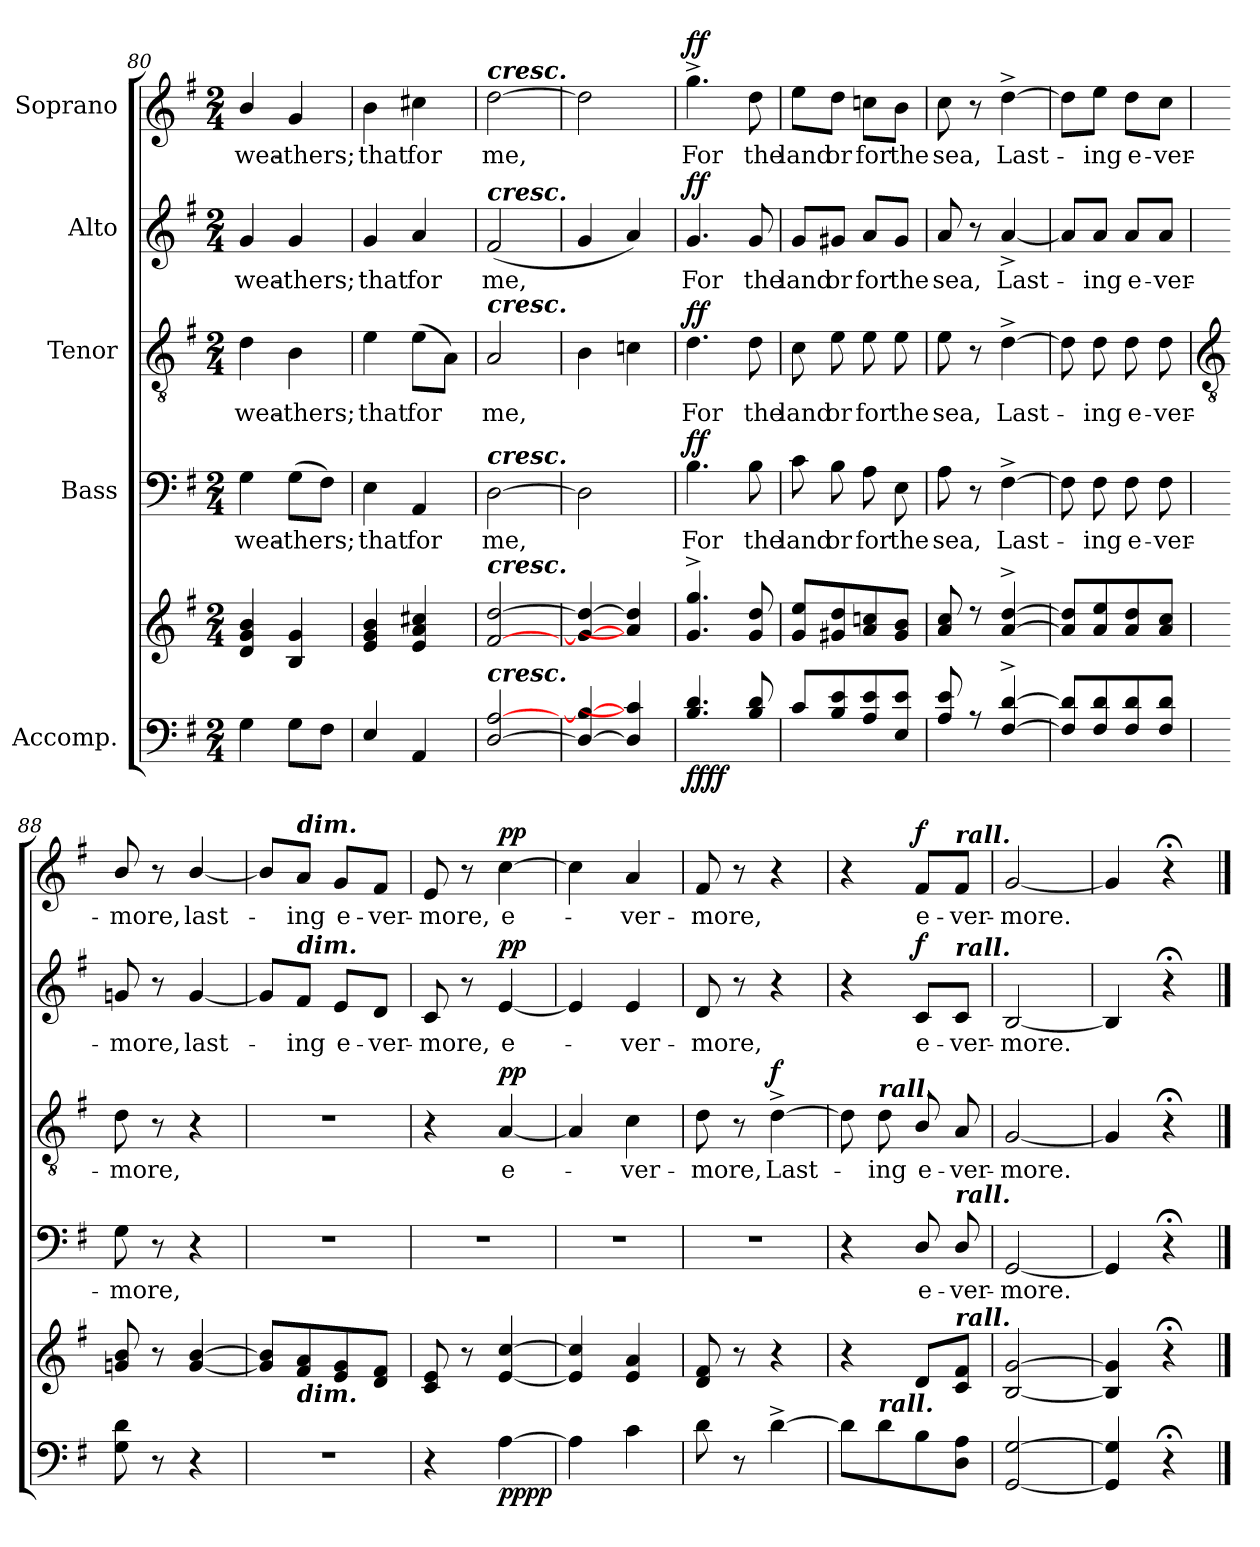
**kern	**kern	**dynam	**kern	**text	**dynam	**kern	**text	**dynam	**kern	**text	**dynam	**kern	**text	**dynam
*part5	*part5	*part5	*part4	*part4	*part4	*part3	*part3	*part3	*part2	*part2	*part2	*part1	*part1	*part1
*staff6	*staff5	*staff5/6	*staff4	*staff4	*staff4	*staff3	*staff3	*staff3	*staff2	*staff2	*staff2	*staff1	*staff1	*staff1
*I"Accomp.	*	*	*I"Bass	*	*	*I"Tenor	*	*	*I"Alto	*	*	*I"Soprano	*	*
*clefF4	*clefG2	*	*clefF4	*	*	*clefGv2	*	*	*clefG2	*	*	*clefG2	*	*
*k[f#]	*k[f#]	*	*k[f#]	*	*	*k[f#]	*	*	*k[f#]	*	*	*k[f#]	*	*
*G:	*G:	*	*G:	*	*	*G:	*	*	*G:	*	*	*G:	*	*
*M2/4	*M2/4	*	*M2/4	*	*	*M2/4	*	*	*M2/4	*	*	*M2/4	*	*
=80	=80	=80	=80	=80	=80	=80	=80	=80	=80	=80	=80	=80	=80	=80
*^	*^	*	*	*	*	*	*	*	*	*	*	*	*	*
!	!	!	!LO:N:vis=1	!	!	!LO:LY:b	!	!	!LO:LY:b	!	!	!LO:LY:b	!	!	!LO:LY:b	!
4ryy	4G\	4d/ 4g/ 4b/	2ryy	.	4G	wea-	.	4d	wea-	.	4g	wea-	.	4b/	wea-	.
!	!	!	!	!	!	!LO:LY:b	!	!	!LO:LY:b	!	!	!LO:LY:b	!	!	!LO:LY:b	!
4ryy	8G\L	4B 4g	.	.	(>8GL	-thers;	.	4B	-thers;	.	4g	-thers;	.	4g	-thers;	.
.	8F#\J	.	.	.	8F#J)	.	.	.	.	.	.	.	.	.	.	.
=81	=81	=81	=81	=81	=81	=81	=81	=81	=81	=81	=81	=81	=81	=81	=81	=81
!LO:N:vis=1	!	!	!LO:N:vis=1	!	!	!LO:LY:b	!	!	!LO:LY:b	!	!	!LO:LY:b	!	!	!LO:LY:b	!
2ryy	4E/	4e 4g 4b	2ryy	.	4E	that	.	4e	that	.	4g	that	.	4b	that	.
!	!	!	!	!	!	!LO:LY:b	!	!	!LO:LY:b	!	!	!LO:LY:b	!	!	!LO:LY:b	!
.	4AA/	4e 4a 4cc#X	.	.	4AA	for	.	(8eL	for	.	4a	for	.	4cc#X	for	.
.	.	.	.	.	.	.	.	8AJ)	.	.	.	.	.	.	.	.
=82	=82	=82	=82	=82	=82	=82	=82	=82	=82	=82	=82	=82	=82	=82	=82	=82
!	!	!	!	!	!	!	!	!	!	!	!	!	!	!LO:TX:a:Bi:t=cresc.	!	!
!	!	!	!	!	!	!	!	!	!	!	!LO:TX:a:Bi:t=cresc.	!	!	!	!	!
!	!	!	!	!	!	!	!	!LO:TX:a:Bi:t=cresc.	!	!	!	!	!	!	!	!
!	!	!	!	!	!LO:TX:a:Bi:t=cresc.	!	!	!	!	!	!	!	!	!	!	!
!	!	!LO:TX:a:Bi:t=cresc.	!	!	!	!	!	!	!	!	!	!	!	!	!	!
!LO:TX:a:Bi:t=cresc.	!	!	!	!	!	!	!	!	!	!	!	!	!	!	!	!
!	!LO:N:vis=1	!	!LO:N:vis=1	!	!	!LO:LY:b	!	!	!LO:LY:b	!	!	!LO:LY:b	!	!	!LO:LY:b	!
[2D [2A	2ryy	[2f# [2dd	2ryy	.	[2D	me,	.	2A	me,	.	(<2f#	me,	.	[2dd	me,	.
=83	=83	=83	=83	=83	=83	=83	=83	=83	=83	=83	=83	=83	=83	=83	=83	=83
!	!LO:N:vis=1	!	!LO:N:vis=1	!	!	!	!	!	!	!	!	!	!	!	!	!
4D_ 4B_	2ryy	4g_ 4dd_	2ryy	.	2D]	.	.	4B	.	.	4g	.	.	2dd]	.	.
4D] 4cn]	.	4a] 4dd]	.	.	.	.	.	4cn	.	.	4a)	.	.	.	.	.
=84	=84	=84	=84	=84	=84	=84	=84	=84	=84	=84	=84	=84	=84	=84	=84	=84
!	!LO:N:vis=1	!	!LO:N:vis=1	!LO:DY:b=2	!	!LO:LY:b	!	!	!LO:LY:b	!	!	!LO:LY:b	!	!	!LO:LY:b	!
!	!	!	!	!LO:DY:n=1:b	!	!	!LO:DY:b	!	!	!LO:DY:b	!	!	!LO:DY:b	!	!	!LO:DY:b
4.B 4.d	2ryy	4.g^ 4.gg^	2ryy	ff ff	4.B	For	ff	4.d	For	ff	4.g	For	ff	4.gg^	For	ff
!	!	!	!	!	!	!LO:LY:b	!	!	!LO:LY:b	!	!	!LO:LY:b	!	!	!LO:LY:b	!
8B 8d	.	8g 8dd	.	.	8B	the	.	8d	the	.	8g	the	.	8dd	the	.
=85	=85	=85	=85	=85	=85	=85	=85	=85	=85	=85	=85	=85	=85	=85	=85	=85
!	!LO:N:vis=1	!	!LO:N:vis=1	!	!	!LO:LY:b	!	!	!LO:LY:b	!	!	!LO:LY:b	!	!	!LO:LY:b	!
8cL	2ryy	8g 8eeL	2ryy	.	8c	land	.	8c	land	.	8g/L	land	.	8ee\L	land	.
!	!	!	!	!	!	!LO:LY:b	!	!	!LO:LY:b	!	!	!LO:LY:b	!	!	!LO:LY:b	!
8B 8e	.	8g#X 8dd	.	.	8B	or	.	8e	or	.	8g#X/J	or	.	8dd\J	or	.
!	!	!	!	!	!	!LO:LY:b	!	!	!LO:LY:b	!	!	!LO:LY:b	!	!	!LO:LY:b	!
8A 8e	.	8a 8ccn	.	.	8A	for	.	8e	for	.	8a/L	for	.	8ccn\L	for	.
!	!	!	!	!	!	!LO:LY:b	!	!	!LO:LY:b	!	!	!LO:LY:b	!	!	!LO:LY:b	!
8E 8eJ	.	8g# 8bJ	.	.	8E	the	.	8e	the	.	8g#/J	the	.	8b\J	the	.
=86	=86	=86	=86	=86	=86	=86	=86	=86	=86	=86	=86	=86	=86	=86	=86	=86
!	!LO:N:vis=1	!	!LO:N:vis=1	!	!	!LO:LY:b	!	!	!LO:LY:b	!	!	!LO:LY:b	!	!	!LO:LY:b	!
8A 8e	2ryy	8a 8cc	2ryy	.	8A	sea,	.	8e	sea,	.	8a	sea,	.	8cc	sea,	.
8r	.	8r	.	.	8r	.	.	8r	.	.	8r	.	.	8r	.	.
!	!	!	!	!	!	!LO:LY:b	!	!	!LO:LY:b	!	!	!LO:LY:b	!	!	!LO:LY:b	!
[4F#^ [4d^	.	[4a^ [4dd^	.	.	[4F#^	Last-	.	[4d^	Last-	.	[4a^	Last-	.	[4dd^	Last-	.
=87	=87	=87	=87	=87	=87	=87	=87	=87	=87	=87	=87	=87	=87	=87	=87	=87
!	!LO:N:vis=1	!	!LO:N:vis=1	!	!	!	!	!	!	!	!	!	!	!	!	!
8F#] 8d]L	2ryy	8a] 8dd]L	2ryy	.	8F#]	.	.	8d]	.	.	8a/L]	.	.	8dd\L]	.	.
!	!	!	!	!	!	!LO:LY:b	!	!	!LO:LY:b	!	!	!LO:LY:b	!	!	!LO:LY:b	!
8F# 8d	.	8a 8ee	.	.	8F#	ing	.	8d	ing	.	8a/J	ing	.	8ee\J	ing	.
!	!	!	!	!	!	!LO:LY:b	!	!	!LO:LY:b	!	!	!LO:LY:b	!	!	!LO:LY:b	!
8F# 8d	.	8a 8dd	.	.	8F#	e-	.	8d	e-	.	8a/L	e-	.	8dd\L	e-	.
!	!	!	!	!	!	!LO:LY:b	!	!	!LO:LY:b	!	!	!LO:LY:b	!	!	!LO:LY:b	!
8F# 8dJ	.	8a 8ccJ	.	.	8F#	-ver-	.	8d	-ver-	.	8a/J	-ver-	.	8cc\J	-ver-	.
*v	*v	*	*	*	*	*	*	*	*	*	*	*	*	*	*	*
*	*v	*v	*	*	*	*	*	*	*	*	*	*	*	*	*
!!LO:LB:g=z
=88	=88	=88	=88	=88	=88	=88	=88	=88	=88	=88	=88	=88	=88	=88
*	*	*	*	*	*	*clefGv2	*	*	*	*	*	*	*	*
!	!	!	!	!LO:LY:b	!	!	!LO:LY:b	!	!	!LO:LY:b	!	!	!LO:LY:b	!
8G 8d	8gn/ 8b/	.	8G	-more,	.	8d	-more,	.	8gn	-more,	.	8b/	-more,	.
8r	8r	.	8r	.	.	8r	.	.	8r	.	.	8r	.	.
!	!	!	!	!	!	!	!	!	!	!LO:LY:b	!	!	!LO:LY:b	!
4r	[4g/ [4b/	.	4r	.	.	4r	.	.	[4g	last-	.	[4b/	last-	.
=89	=89	=89	=89	=89	=89	=89	=89	=89	=89	=89	=89	=89	=89	=89
!LO:N:vis=1	!	!	!LO:N:vis=1	!	!	!LO:N:vis=1	!	!	!	!	!	!	!	!
2r	8g/] 8b/]L	.	2r	.	.	2r	.	.	8g/L]	.	.	8b/L]	.	.
!	!	!	!	!	!	!	!	!	!	!	!	!LO:TX:a:Bi:t=dim.	!	!
!	!	!	!	!	!	!	!	!	!LO:TX:a:Bi:t=dim.	!	!	!	!	!
!	!LO:TX:b:Bi:t=dim.	!	!	!	!	!	!	!	!	!	!	!	!	!
!	!	!	!	!	!	!	!	!	!	!LO:LY:b	!	!	!LO:LY:b	!
.	8f# 8a	.	.	.	.	.	.	.	8f#/J	ing	.	8a/J	ing	.
!	!	!	!	!	!	!	!	!	!	!LO:LY:b	!	!	!LO:LY:b	!
.	8e 8g	.	.	.	.	.	.	.	8e/L	e-	.	8g/L	e-	.
!	!	!	!	!	!	!	!	!	!	!LO:LY:b	!	!	!LO:LY:b	!
.	8d 8f#J	.	.	.	.	.	.	.	8d/J	-ver-	.	8f#/J	-ver-	.
=90	=90	=90	=90	=90	=90	=90	=90	=90	=90	=90	=90	=90	=90	=90
!	!	!	!LO:N:vis=1	!	!	!	!	!	!	!LO:LY:b	!	!	!LO:LY:b	!
4r	8c 8e	.	2r	.	.	4r	.	.	8c	-more,	.	8e	-more,	.
.	8r	.	.	.	.	.	.	.	8r	.	.	8r	.	.
!	!	!LO:DY:b=2	!	!	!	!	!LO:LY:b	!	!	!LO:LY:b	!	!	!LO:LY:b	!
!	!	!LO:DY:n=1:b	!	!	!	!	!	!LO:DY:b	!	!	!LO:DY:b	!	!	!LO:DY:b
[4A	[4e [4cc	pp pp	.	.	.	[4A	e-	pp	[4e	e-	pp	[4cc	e-	pp
=91	=91	=91	=91	=91	=91	=91	=91	=91	=91	=91	=91	=91	=91	=91
!	!	!	!LO:N:vis=1	!	!	!	!	!	!	!	!	!	!	!
4A]	4e] 4cc]	.	2r	.	.	4A]	.	.	4e]	.	.	4cc]	.	.
!	!	!	!	!	!	!	!LO:LY:b	!	!	!LO:LY:b	!	!	!LO:LY:b	!
4c	4e 4a	.	.	.	.	4c	ver-	.	4e	ver-	.	4a	ver-	.
=92	=92	=92	=92	=92	=92	=92	=92	=92	=92	=92	=92	=92	=92	=92
!	!	!	!LO:N:vis=1	!	!	!	!LO:LY:b	!	!	!LO:LY:b	!	!	!LO:LY:b	!
8d	8d 8f#	.	2r	.	.	8d	-more,	.	8d	-more,	.	8f#	-more,	.
8r	8r	.	.	.	.	8r	.	.	8r	.	.	8r	.	.
!	!	!	!	!	!	!	!LO:LY:b	!LO:DY:b	!	!	!	!	!	!
[4d^	4r	.	.	.	.	[4d^	Last-	f	4r	.	.	4r	.	.
=93	=93	=93	=93	=93	=93	=93	=93	=93	=93	=93	=93	=93	=93	=93
8dL]	4r	.	4r	.	.	8d]	.	.	4r	.	.	4r	.	.
!	!	!	!	!	!	!LO:TX:a:Bi:t=rall.	!	!	!	!	!	!	!	!
!LO:TX:a:Bi:t=rall.	!	!	!	!	!	!	!	!	!	!	!	!	!	!
!	!	!	!	!	!	!	!LO:LY:b	!	!	!	!	!	!	!
8d	.	.	.	.	.	8d	ing	.	.	.	.	.	.	.
!	!	!	!	!LO:LY:b	!	!	!LO:LY:b	!	!	!LO:LY:b	!LO:DY:b	!	!LO:LY:b	!LO:DY:b
8B	8dL	.	8D/	e-	.	8B/	e-	.	8c/L	e-	f	8f#/L	e-	f
!	!	!	!	!	!	!	!	!	!	!	!	!LO:TX:a:Bi:t=rall.	!	!
!	!	!	!	!	!	!	!	!	!LO:TX:a:Bi:t=rall.	!	!	!	!	!
!	!	!	!LO:TX:a:Bi:t=rall.	!	!	!	!	!	!	!	!	!	!	!
!	!LO:TX:a:Bi:t=rall.	!	!	!	!	!	!	!	!	!	!	!	!	!
!	!	!	!	!LO:LY:b	!	!	!LO:LY:b	!	!	!LO:LY:b	!	!	!LO:LY:b	!
8D 8AJ	8c 8f#J	.	8D/	-ver-	.	8A	-ver-	.	8c/J	-ver-	.	8f#/J	-ver-	.
=94	=94	=94	=94	=94	=94	=94	=94	=94	=94	=94	=94	=94	=94	=94
!	!	!	!	!LO:LY:b	!	!	!LO:LY:b	!	!	!LO:LY:b	!	!	!LO:LY:b	!
[2GG [2G	[2B [2g	.	[2GG	-more.	.	[2G	-more.	.	[2B	-more.	.	[2g	-more.	.
=95	=95	=95	=95	=95	=95	=95	=95	=95	=95	=95	=95	=95	=95	=95
4GG] 4G]	4B] 4g]	.	4GG]	.	.	4G]	.	.	4B]	.	.	4g]	.	.
4r;<	4r;<	.	4r;<	.	.	4r;<	.	.	4r;<	.	.	4r;<	.	.
==	==	==	==	==	==	==	==	==	==	==	==	==	==	==
*-	*-	*-	*-	*-	*-	*-	*-	*-	*-	*-	*-	*-	*-	*-
